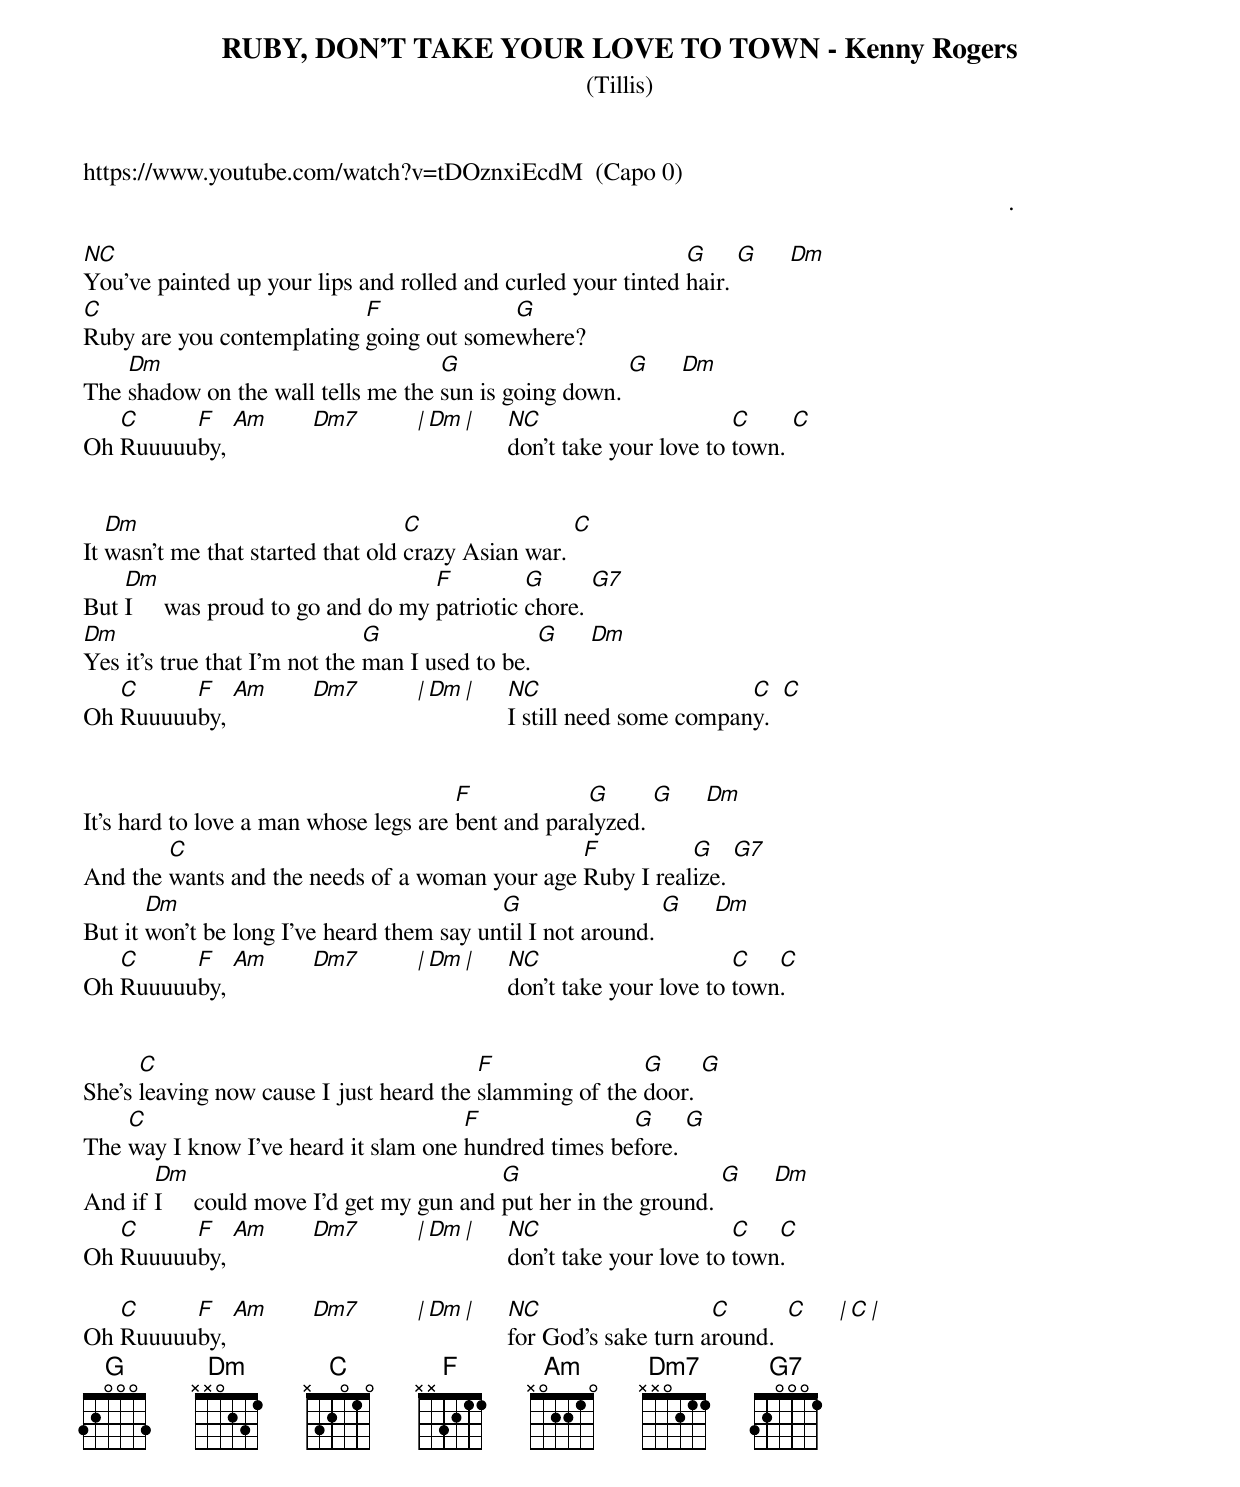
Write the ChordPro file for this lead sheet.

{define: F base-fret 1 frets x x 3 2 1 1}
{t: RUBY, DON’T TAKE YOUR LOVE TO TOWN - Kenny Rogers }
{st: (Tillis) }
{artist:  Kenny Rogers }
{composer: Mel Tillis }


https://www.youtube.com/watch?v=tDOznxiEcdM  (Capo 0)
                                                                                                                                                    .

[NC]You've painted up your lips and rolled and curled your tinted [G]hair. [G]     [Dm]
[C]Ruby are you contemplating [F]going out some[G]where?
The [Dm]shadow on the wall tells me the [G]sun is going down. [G]     [Dm]
Oh [C]Ruuuuu[F]by, [Am]       [Dm7]         [|][Dm][|]     [NC]don't take your love to [C]town. [C]


It [Dm]wasn't me that started that old [C]crazy Asian war. [C]
But [Dm]I     was proud to go and do my [F]patriotic [G]chore. [G7]
[Dm]Yes it's true that I'm not the [G]man I used to be. [G]     [Dm]
Oh [C]Ruuuuu[F]by, [Am]       [Dm7]         [|][Dm][|]     [NC]I still need some compan[C]y.  [C]


It’s hard to love a man whose legs are [F]bent and para[G]lyzed. [G]     [Dm]
And the [C]wants and the needs of a woman your age [F]Ruby I real[G]ize. [G7]
But it [Dm]won't be long I've heard them say un[G]til I not around. [G]     [Dm]
Oh [C]Ruuuuu[F]by, [Am]       [Dm7]         [|][Dm][|]     [NC]don't take your love to [C]town[C].


She's [C]leaving now cause I just heard the [F]slamming of the [G]door. [G]
The [C]way I know I've heard it slam one [F]hundred times be[G]fore. [G]
And if [Dm]I     could move I'd get my gun and [G]put her in the ground. [G]     [Dm]
Oh [C]Ruuuuu[F]by, [Am]       [Dm7]         [|][Dm][|]     [NC]don't take your love to [C]town[C].

Oh [C]Ruuuuu[F]by, [Am]       [Dm7]         [|][Dm][|]     [NC]for God's sake turn a[C]round.  [C]     [|][C][|]
